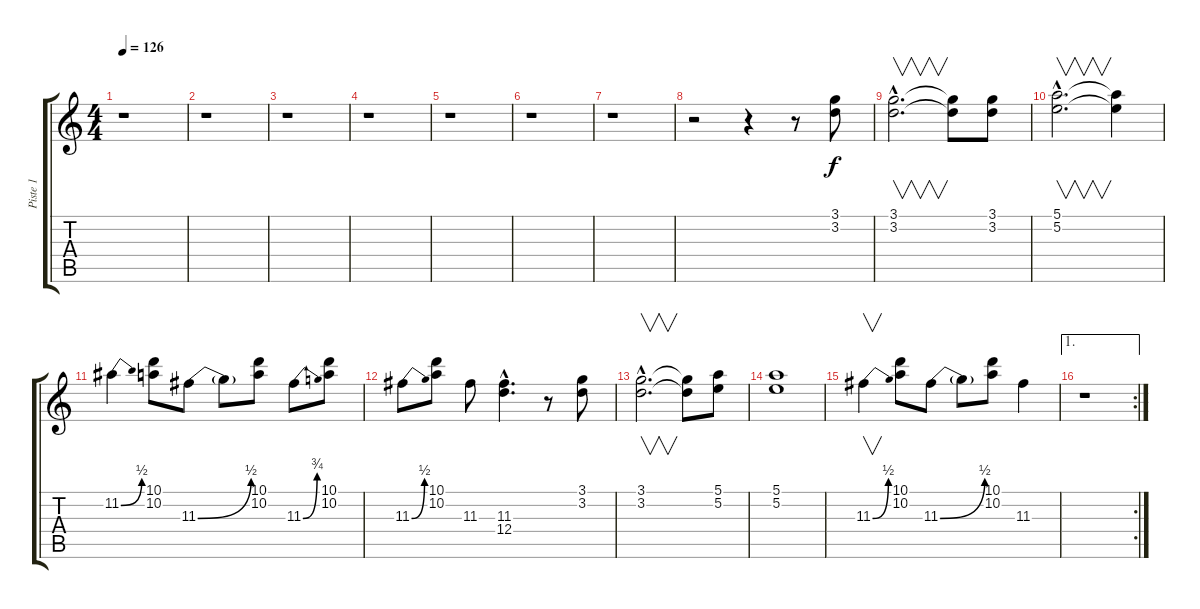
\track ("Piste 1" "Piste 1") {instrument electricguitarclean}
\staff {score tabs}
\tuning (E4 B3 G3 D3 A2 E2) {hide}
\ts (4 4)
\tempo 126
\clef g2
\ks c
r.1{dy f} |
r.1 |
r.1 |
r.1 |
r.1 |
r.1 |
r.1 |
r.2 r.4 r.8 (3.1 3.2).8 |
(3.1{hac} 3.2{hac}).2{v d} (3.1{t} 3.2{t}).8 (3.1 3.2).8 |
(5.1{hac} 5.2{hac}).2{v d} (5.1{t} 5.2{t}).4 |
11.2{be (bend 0 0 60 2)}.4 (10.1 10.2).8 11.3{be (bend 0 0 60 2)}.8 11.3{t}.8 (10.1 10.2).8 11.3{be (bend 0 0 60 3)}.8 (10.1 10.2).8 |
11.3{be (bend 0 0 60 2)}.8 (10.1 10.2).8 11.3.8 (11.3{hac} 12.4{hac}).4{d} r.8 (3.1 3.2).8 |
(3.1{hac} 3.2{hac}).2{v d} (3.1{t} 3.2{t}).8 (5.1 5.2).8 |
(5.1 5.2).1 |
11.3{be (bend 0 0 60 2)}.4{v} (10.1 10.2).8 11.3{be (bend 0 0 60 2)}.8 11.3{t}.8 (10.1 10.2).8 11.3.4 |
\ae 1
\rc 2
r.1
